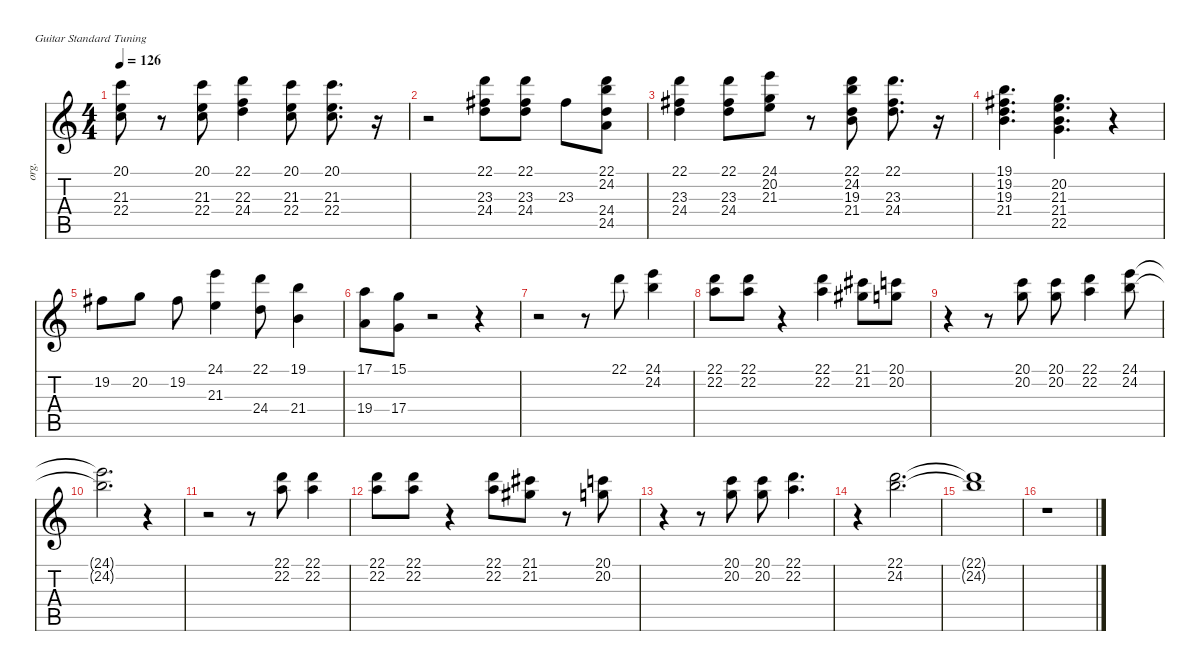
\defaultSystemsLayout 4
\hideDynamics
\bracketExtendMode nobrackets
\otherSystemsTrackNameOrientation horizontal
\track ("Vocal" "org.") {instrument rockorgan}
\staff {score tabs}
\tuning (E4 B3 G3 D3 A2 E2)
\ts (4 4)
\tempo 126
\clef g2
\ks c
(20.1 21.3 22.4).8{dy f beam Down} r.8{beam Down} (20.1 21.3 22.4).8{beam Down} (22.1 22.3 24.4).4{beam Down} (20.1 21.3 22.4).8{beam Down} (20.1 21.3 22.4).8{d beam Down} r.16{beam Down} |
r.2{beam Down} (22.1 23.3{acc #} 24.4).8{beam Down} (22.1 23.3{acc #} 24.4).8{beam Down} 23.3{acc #}.8{beam Down} (22.1 24.2 24.4 24.5).8{beam Down} |
(22.1 23.3{acc #} 24.4).4{beam Down} (22.1 23.3{acc #} 24.4).8{beam Down} (24.1 20.2 21.3).8{beam Down} r.8{beam Down} (22.1 24.2 19.3 21.4).8{beam Down} (22.1 23.3{acc #} 24.4).8{d beam Down} r.16{beam Down} |
(19.1 19.2{acc #} 19.3 21.4).4{d beam Down} (20.2 21.3 21.4 22.5).4{d beam Down} r.4{beam Down} |
19.2{acc #}.8{beam Down} 20.2.8{beam Down} 19.2{acc #}.8{beam Down} (24.1 21.3).4{beam Down} (22.1 24.4).8{beam Down} (19.1 21.4).4{beam Down} |
(17.1 19.4).8{beam Down} (15.1 17.4).8{beam Down} r.2{beam Down} r.4{beam Down} |
r.2{beam Down} r.8{beam Down} 22.1.8{beam Down} (24.1 24.2).4{beam Down} |
(22.1 22.2).8{beam Down} (22.1 22.2).8{beam Down} r.4{beam Down} (22.1 22.2).4{beam Down} (21.1{acc #} 21.2{acc #}).8{beam Down} (20.1 20.2).8{beam Down} |
r.4{beam Down} r.8{beam Down} (20.1 20.2).8{beam Down} (20.1 20.2).8{beam Down} (22.1 22.2).4{beam Down} (24.1 24.2).8{beam Down} |
(24.1{t} 24.2{t}).2{d beam Down} r.4{beam Down} |
r.2{beam Down} r.8{beam Down} (22.1 22.2).8{beam Down} (22.1 22.2).4{beam Down} |
(22.1 22.2).8{beam Down} (22.1 22.2).8{beam Down} r.4{beam Down} (22.1 22.2).8{beam Down} (21.1{acc #} 21.2{acc #}).8{beam Down} r.8{beam Down} (20.1 20.2).8{beam Down} |
r.4{beam Down} r.8{beam Down} (20.1 20.2).8{beam Down} (20.1 20.2).8{beam Down} (22.1 22.2).4{d beam Down} |
r.4{beam Down} (22.1 24.2).2{d beam Down} |
(22.1{t} 24.2{t}).1{beam Down} |
r.1{beam Down}
